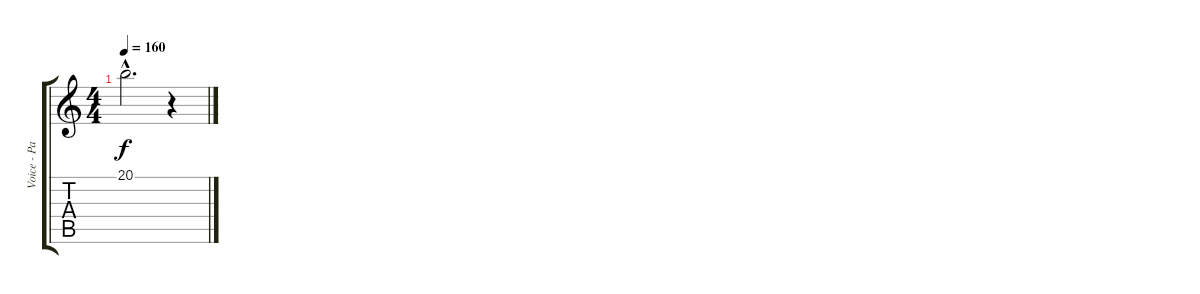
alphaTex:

\track ("Voice - Patryk" "Voice - Pa") {instrument whistle}
\staff {score tabs}
\tuning (Eb4 Bb3 Gb3 Db3 Ab2 Eb2) {hide}
\ts (4 4)
\tempo 160
\clef g2
\ks c
20.1{hac}.2{d dy f} r.4
